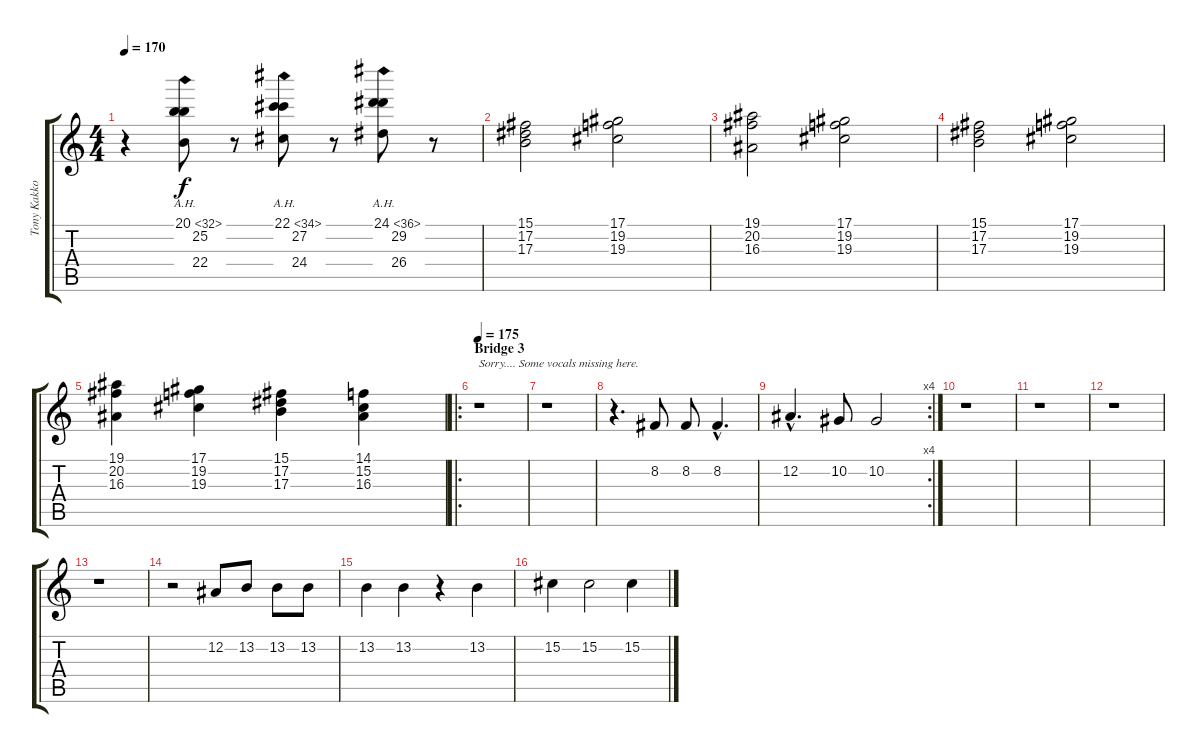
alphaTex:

\track ("Tony Kakko" "Tony Kakko") {instrument flute}
\staff {score tabs}
\tuning (Eb4 Bb3 Gb3 Db3 Ab2 Eb2) {hide}
\ts (4 4)
\tempo 170
\clef g2
\ks c
r.4{dy f} (20.1{ah 12} 25.2 22.4).8 r.8 (22.1{ah 12} 27.2 24.4).8 r.8 (24.1{ah 12} 29.2 26.4).8 r.8 |
(15.1 17.2 17.3).2 (17.1 19.2 19.3).2 |
(19.1 20.2 16.3).2 (17.1 19.2 19.3).2 |
(15.1 17.2 17.3).2 (17.1 19.2 19.3).2 |
(19.1 20.2 16.3).4 (17.1 19.2 19.3).4 (15.1 17.2 17.3).4 (14.1 15.2 16.3).4 |
\ro
\section ("" "Bridge 3")
\tempo 175
r.1{txt "Sorry.... Some vocals missing here."} |
r.1 |
r.4{d} 8.2.8 8.2.8 8.2{hac}.4{d} |
\rc 4
12.2{hac}.4{d} 10.2.8 10.2.2 |
r.1 |
r.1 |
r.1 |
r.1 |
r.2 12.2.8 13.2.8 13.2.8 13.2.8 |
13.2.4 13.2.4 r.4 13.2.4 |
15.2.4 15.2.2 15.2.4
